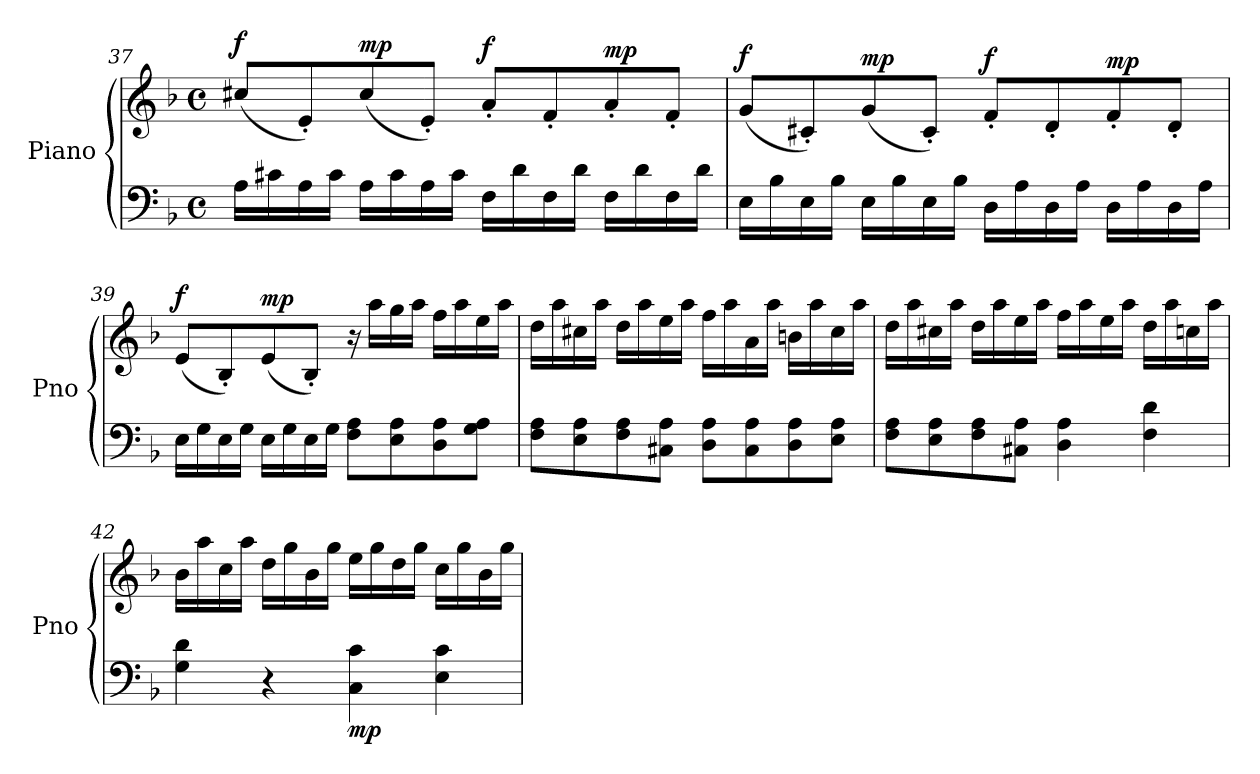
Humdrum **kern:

**kern	**kern	**dynam
*part1	*part1	*part1
*staff2	*staff1	*staff1/2
*I"Piano	*	*
*I'Pno	*	*
*clefF4	*clefG2	*
*k[b-]	*k[b-]	*
*M4/4	*M4/4	*
*met(c)	*met(c)	*
=37	=37	=37
!	!	!LO:DY:a
16A\LL	(<8cc#X/L	f
16c#X\	.	.
16A\	8e'/)	.
16c#\JJ	.	.
!	!	!LO:DY:a
16A\LL	(<8cc#/	mp
16c#\	.	.
16A\	8e'/J)	.
16c#\JJ	.	.
!	!	!LO:DY:a
16F\LL	8a'/L	f
16d\	.	.
16F\	8f'/	.
16d\JJ	.	.
!	!	!LO:DY:a
16F\LL	8a'/	mp
16d\	.	.
16F\	8f'/J	.
16d\JJ	.	.
=38	=38	=38
!	!	!LO:DY:a
16E\LL	(<8g/L	f
16B-\	.	.
16E\	8c#X'/)	.
16B-\JJ	.	.
!	!	!LO:DY:a
16E\LL	(<8g/	mp
16B-\	.	.
16E\	8c#'/J)	.
16B-\JJ	.	.
!	!	!LO:DY:a
16D\LL	8f'/L	f
16A\	.	.
16D\	8d'/	.
16A\JJ	.	.
!	!	!LO:DY:a
16D\LL	8f'/	mp
16A\	.	.
16D\	8d'/J	.
16A\JJ	.	.
!!LO:LB:g=z
=39	=39	=39
!	!	!LO:DY:a
16E\LL	(<8e/L	f
16G\	.	.
16E\	8B-'/)	.
16G\JJ	.	.
!	!	!LO:DY:a
16E\LL	(<8e/	mp
16G\	.	.
16E\	8B-'/J)	.
16G\JJ	.	.
!	!	!LO:DY:a=2
!	!	!LO:DY:n=1:a
8F\ 8A\L	16r	f mf
.	16aa\LL	.
8E\ 8A\	16gg\	.
.	16aa\JJ	.
8D\ 8A\	16ff\LL	.
.	16aa\	.
8G\ 8A\J	16ee\	.
.	16aa\JJ	.
=40	=40	=40
8F\ 8A\L	16dd\LL	.
.	16aa\	.
8E\ 8A\	16cc#X\	.
.	16aa\JJ	.
8F\ 8A\	16dd\LL	.
.	16aa\	.
8C#X\ 8A\J	16ee\	.
.	16aa\JJ	.
8D\ 8A\L	16ff\LL	.
.	16aa\	.
8C#\ 8A\	16a\	.
.	16aa\JJ	.
8D\ 8A\	16bn\LL	.
.	16aa\	.
8E\ 8A\J	16cc#\	.
.	16aa\JJ	.
=41	=41	=41
8F\ 8A\L	16dd\LL	.
.	16aa\	.
8E\ 8A\	16cc#X\	.
.	16aa\JJ	.
8F\ 8A\	16dd\LL	.
.	16aa\	.
8C#X\ 8A\J	16ee\	.
.	16aa\JJ	.
!	!	!LO:DY:b=2
!	!	!LO:DY:n=1:a
4D\ 4A\	16ff\LL	f mp
.	16aa\	.
.	16ee\	.
.	16aa\JJ	.
4F\ 4d\	16dd\LL	.
.	16aa\	.
.	16ccn\	.
.	16aa\JJ	.
!!LO:LB:g=z
=42	=42	=42
4G\ 4d\	16b-\LL	.
.	16aa\	.
.	16cc\	.
.	16aa\JJ	.
4r	16dd\LL	.
.	16gg\	.
.	16b-\	.
.	16gg\JJ	.
!	!	!LO:DY:b=2
4C\ 4c\	16ee\LL	mp
.	16gg\	.
.	16dd\	.
.	16gg\JJ	.
4E\ 4c\	16cc\LL	.
.	16gg\	.
.	16b-\	.
.	16gg\JJ	.
=	=	=
*-	*-	*-
